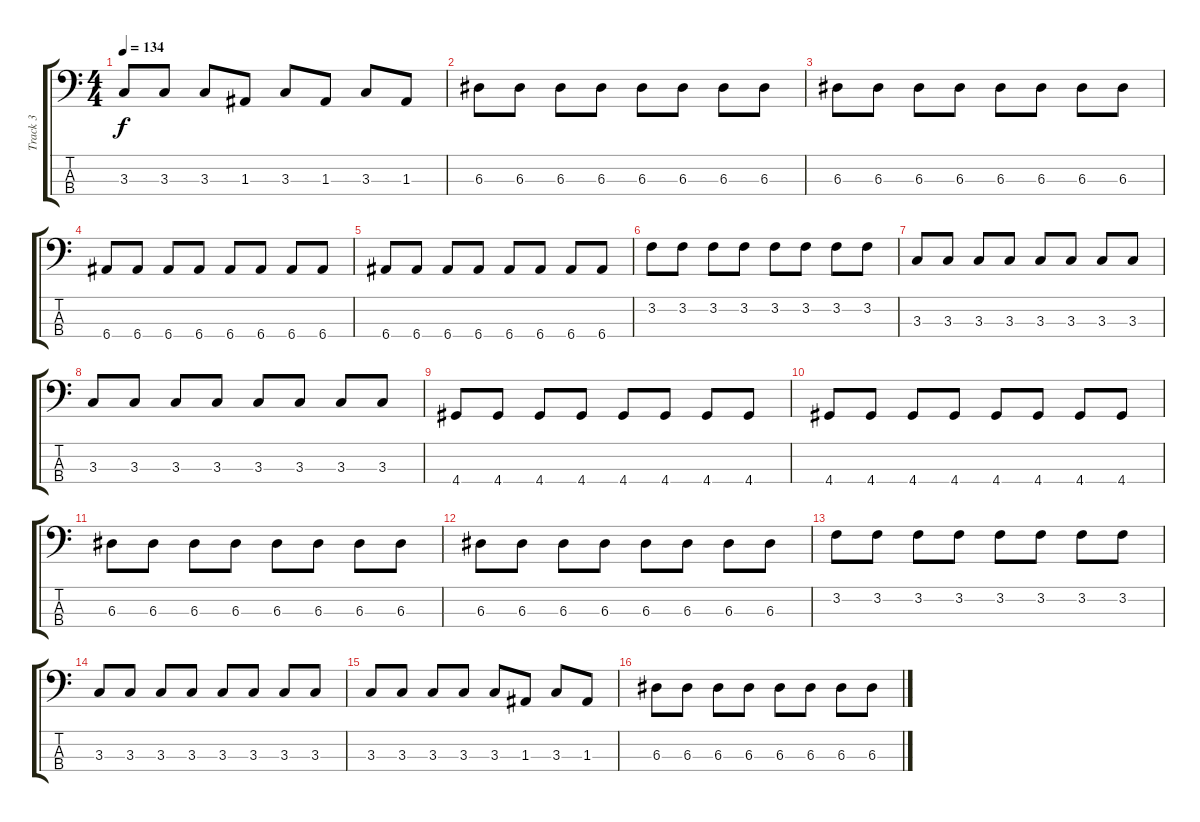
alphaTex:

\track ("Track 3" "Track 3") {instrument electricbassfinger}
\staff {score tabs}
\tuning (G2 D2 A1 E1) {hide}
\ts (4 4)
\tempo 134
\clef f4
\ks c
3.3.8{dy f} 3.3.8 3.3.8 1.3.8 3.3.8 1.3.8 3.3.8 1.3.8 |
6.3.8 6.3.8 6.3.8 6.3.8 6.3.8 6.3.8 6.3.8 6.3.8 |
6.3.8 6.3.8 6.3.8 6.3.8 6.3.8 6.3.8 6.3.8 6.3.8 |
6.4.8 6.4.8 6.4.8 6.4.8 6.4.8 6.4.8 6.4.8 6.4.8 |
6.4.8 6.4.8 6.4.8 6.4.8 6.4.8 6.4.8 6.4.8 6.4.8 |
3.2.8 3.2.8 3.2.8 3.2.8 3.2.8 3.2.8 3.2.8 3.2.8 |
3.3.8 3.3.8 3.3.8 3.3.8 3.3.8 3.3.8 3.3.8 3.3.8 |
3.3.8 3.3.8 3.3.8 3.3.8 3.3.8 3.3.8 3.3.8 3.3.8 |
4.4.8 4.4.8 4.4.8 4.4.8 4.4.8 4.4.8 4.4.8 4.4.8 |
4.4.8 4.4.8 4.4.8 4.4.8 4.4.8 4.4.8 4.4.8 4.4.8 |
6.3.8 6.3.8 6.3.8 6.3.8 6.3.8 6.3.8 6.3.8 6.3.8 |
6.3.8 6.3.8 6.3.8 6.3.8 6.3.8 6.3.8 6.3.8 6.3.8 |
3.2.8 3.2.8 3.2.8 3.2.8 3.2.8 3.2.8 3.2.8 3.2.8 |
3.3.8 3.3.8 3.3.8 3.3.8 3.3.8 3.3.8 3.3.8 3.3.8 |
3.3.8 3.3.8 3.3.8 3.3.8 3.3.8 1.3.8 3.3.8 1.3.8 |
6.3.8 6.3.8 6.3.8 6.3.8 6.3.8 6.3.8 6.3.8 6.3.8
